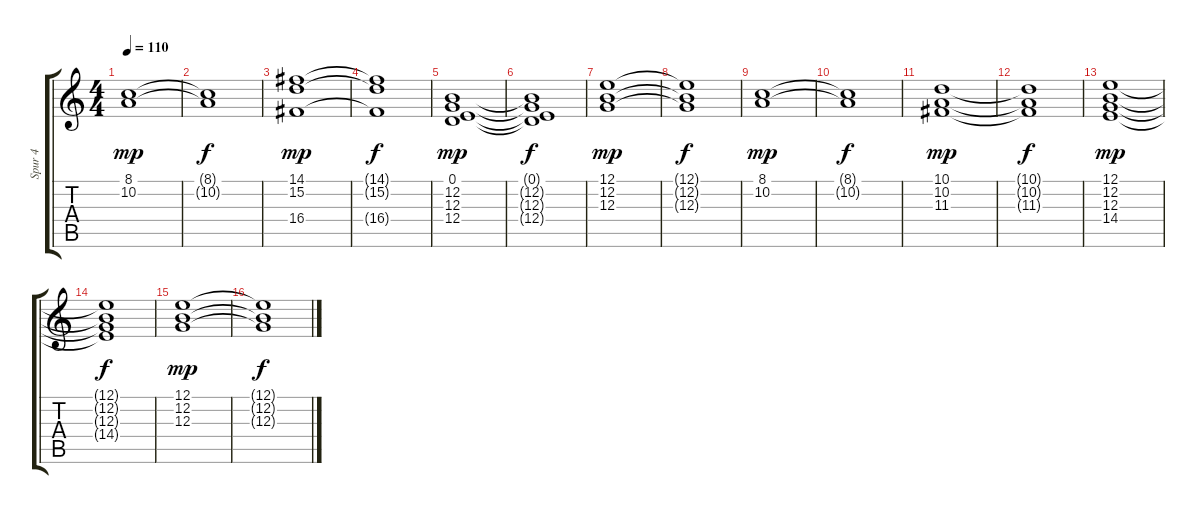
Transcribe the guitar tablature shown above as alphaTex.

\track ("Spur 4" "Spur 4") {instrument synthstrings1}
\staff {score tabs}
\tuning (E4 B3 G3 D3 A2 E2) {hide}
\ts (4 4)
\tempo 110
\clef g2
\ks c
(8.1 10.2).1{dy mp} |
(8.1{t} 10.2{t}).1{dy f} |
(14.1 15.2 16.4).1{dy mp} |
(14.1{t} 15.2{t} 16.4{t}).1{dy f} |
(0.1 12.2 12.3 12.4).1{dy mp} |
(0.1{t} 12.2{t} 12.3{t} 12.4{t}).1{dy f} |
(12.1 12.2 12.3).1{dy mp} |
(12.1{t} 12.2{t} 12.3{t}).1{dy f} |
(8.1 10.2).1{dy mp} |
(8.1{t} 10.2{t}).1{dy f} |
(10.1 10.2 11.3).1{dy mp} |
(10.1{t} 10.2{t} 11.3{t}).1{dy f} |
(12.1 12.2 12.3 14.4).1{dy mp} |
(12.1{t} 12.2{t} 12.3{t} 14.4{t}).1{dy f} |
(12.1 12.2 12.3).1{dy mp} |
(12.1{t} 12.2{t} 12.3{t}).1{dy f}
